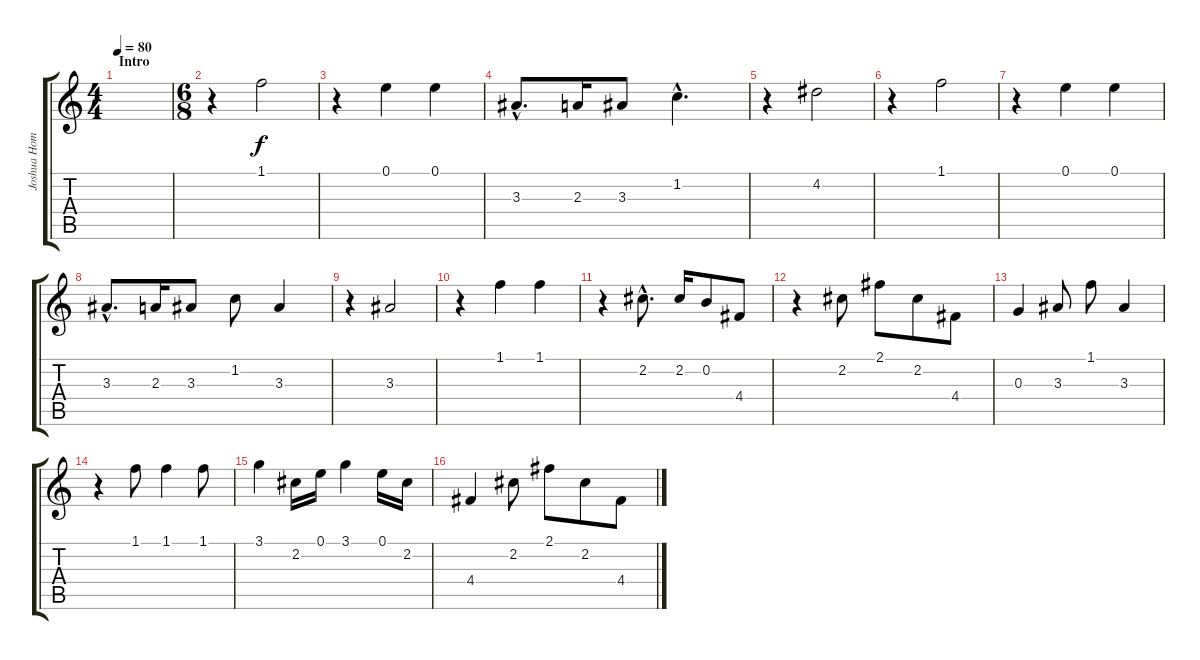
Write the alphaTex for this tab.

\track ("Joshua Homme - guitar" "Joshua Hom") {instrument overdrivenguitar}
\staff {score tabs}
\tuning (E4 B3 G3 D3 A2 E2) {hide}
\ts (4 4)
\section ("" "Intro")
\tempo 80
\clef g2
\ks c
|
\ts (6 8)
r.4 1.1.2{volume 10 instrument electricguitarclean} |
r.4 0.1.4 0.1.4 |
3.3{hac}.8{d} 2.3.16 3.3.8 1.2{hac}.4{d} |
r.4 4.2.2 |
r.4 1.1.2 |
r.4 0.1.4 0.1.4 |
3.3{hac}.8{d} 2.3.16 3.3.8 1.2.8 3.3.4 |
r.4 3.3.2 |
r.4 1.1.4 1.1.4 |
r.4 2.2{hac}.8{d} 2.2.16 0.2.8 4.4.8 |
r.4 2.2.8 2.1.8 2.2.8 4.4.8 |
0.3.4 3.3.8 1.1.8 3.3.4 |
r.4 1.1.8 1.1.4 1.1.8 |
3.1.4 2.2.16 0.1.16 3.1.4 0.1.16 2.2.16 |
4.4.4 2.2.8 2.1.8 2.2.8 4.4.8
